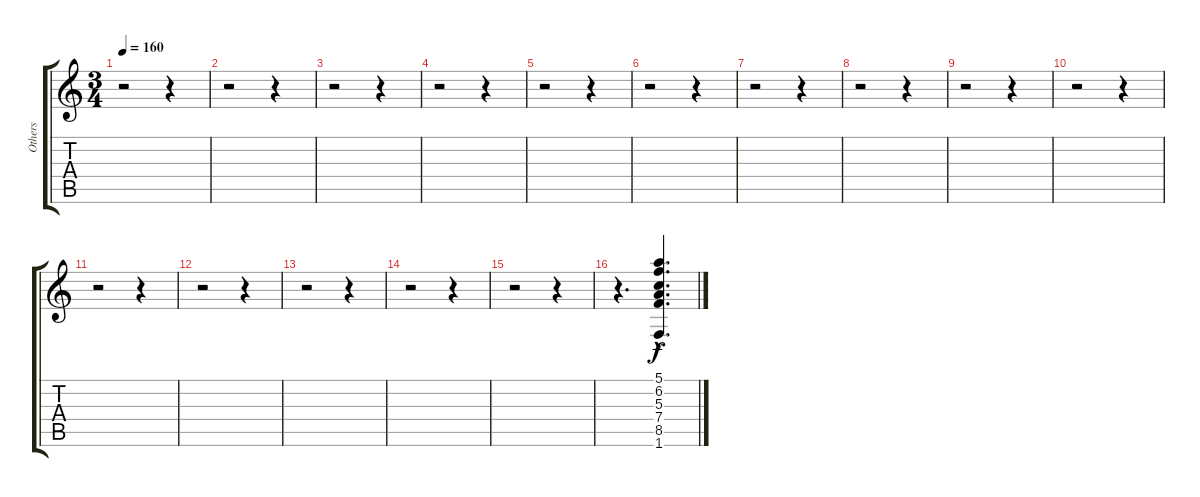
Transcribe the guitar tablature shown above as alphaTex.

\track ("Others" "Others") {instrument acousticguitarnylon}
\staff {score tabs}
\tuning (E4 B3 G3 D3 A2 E2) {hide}
\ts (3 4)
\tempo 160
\clef g2
\ks c
r.2{dy f} r.4 |
r.2 r.4 |
r.2 r.4 |
r.2 r.4 |
r.2 r.4 |
r.2 r.4 |
r.2 r.4 |
r.2 r.4 |
r.2 r.4 |
r.2 r.4 |
r.2 r.4 |
r.2 r.4 |
r.2 r.4 |
r.2 r.4 |
r.2 r.4 |
r.4{d} (5.1{hac} 6.2{hac} 5.3{hac} 7.4{hac} 8.5{hac} 1.6{hac}).4{d volume 6 instrument seashore}
